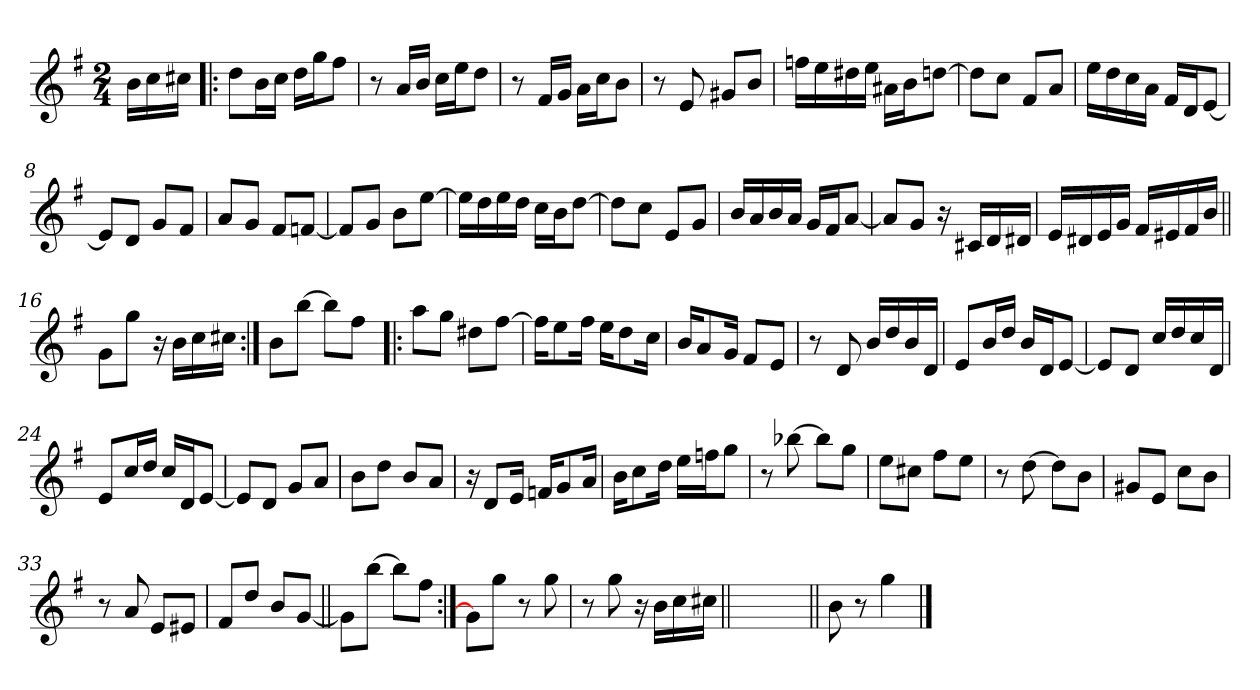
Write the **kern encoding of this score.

**kern
*part1
*staff1
*clefG2
*k[f#]
*G:
*M2/4
=
16b\LL
16cc\
16cc#X\JJ
=1!|:
8dd\L
16b\L
16cc\JJ
16dd\LL
16gg\J
8ff#\J
=2
8r
16a/LL
16b/JJ
16cc\LL
16ee\J
8dd\J
=3
8r
16f#/LL
16g/JJ
16a\LL
16cc\J
8b\J
=4
8r
8e/
8g#X/L
8b/J
!!LO:LB:g=z
=5
16ffn\LL
16ee\
16dd#X\
16ee\JJ
16a#X\LL
16b\J
[8ddn\J
=6
8dd\L]
8cc\J
8f#/L
8a/J
=7
16ee\LL
16dd\
16cc\
16a\JJ
16f#/LL
16d/J
[8e/J
=8
8e/L]
8d/J
8g/L
8f#/J
=9
8a/L
8g/J
8f#/L
[8fn/J
!!LO:LB:g=z
=10
8f/L]
8g/J
8b\L
[8ee\J
=11
16ee\LL]
16dd\
16ee\
16dd\JJ
16cc\LL
16b\J
[8dd\J
=12
8dd\L]
8cc\J
8e/L
8g/J
=13
16b/LL
16a/
16b/
16a/JJ
16g/LL
16f#/J
[8a/J
!!LO:LB:g=z
=14
8a/L]
8g/J
16r
16c#X/LL
16d/
16d#X/JJ
=15
16e/LL
16d#X/
16e/
16g/JJ
16f#/LL
16e#X/
16f#/
16b/JJ
=16||
8g\L
8gg\J
16r
16b\LL
16cc\
16cc#X\JJ
=17:|!
8b\L
[8bb\J
8bb\L]
8ff#\J
!!LO:LB:g=z
=18!|:
8aa\L
8gg\J
8dd#X\L
[8ff#\J
=19
16ff#\KL]
8ee\
16ff#\Jk
16ee\KL
8dd\
16cc\Jk
=20
16b/KL
8a/
16g/Jk
8f#/L
8e/J
=21
8r
8d/
16b/LL
16dd/
16b/
16d/JJ
!!LO:LB:g=z
=22
8e/L
16b/L
16dd/JJ
16b/LL
16d/J
[8e/J
=23
8e/L]
8d/J
16cc/LL
16dd/
16cc/
16d/JJ
=24
8e/L
16cc/L
16dd/JJ
16cc/LL
16d/J
[8e/J
=25
8e/L]
8d/J
8g/L
8a/J
=26
8b\L
8dd\J
8b/L
8a/J
!!LO:LB:g=z
=27
16r
8d/L
16e/Jk
16fn/KL
8g/
16a/Jk
=28
16b\KL
8cc\
16dd\Jk
16ee\LL
16ffn\J
8gg\J
=29
8r
[8bb-X\
8bb-\L]
8gg\J
=30
8ee\L
8cc#X\J
8ff#\L
8ee\J
!!LO:LB:g=z
=31
8r
[8dd\
8dd\L]
8b\J
=32
8g#X/L
8e/J
8cc\L
8b\J
=33
8r
8a/
8e/L
8e#X/J
=34
8f#/L
8dd/J
8b/L
[8g/J
!!LO:LB:g=z
=35||
8g\L]
[8bb\J
8bb\L]
8ff#\J
=36:|!
8g\L]
8gg\J
8r
8gg\
=37
8r
8gg\
16r
16b\LL
16cc\
16cc#X\JJ
=37X1||
*stria0
2ryy
=38||
*stria5
8b\
8r
4gg\
==
*-
